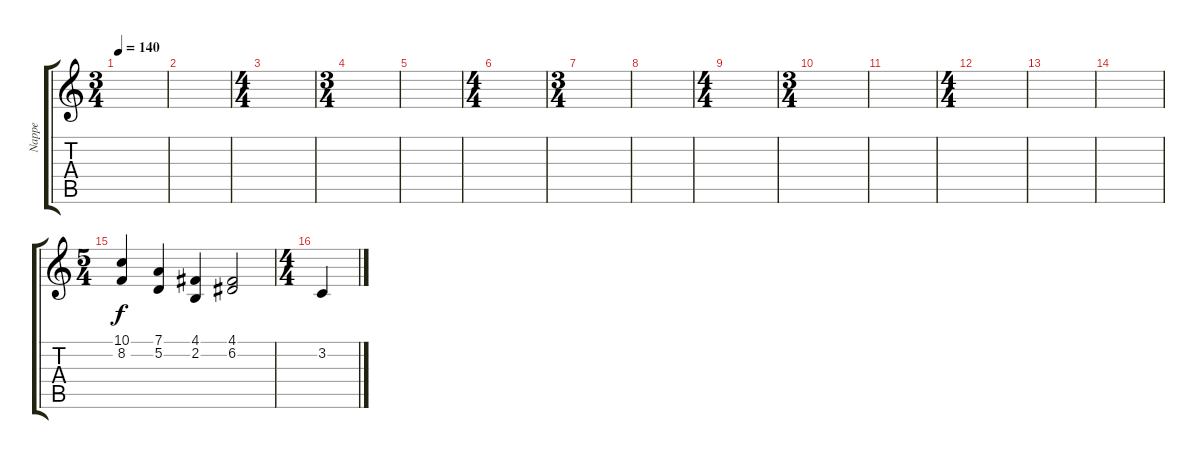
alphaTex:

\track ("Nappe" "Nappe") {instrument choiraahs}
\staff {score tabs}
\tuning (D4 A3 F3 C3 G2 C2) {hide}
\ts (3 4)
\tempo 140
\clef g2
\ks c
|
|
\ts (4 4)
|
\ts (3 4)
|
|
\ts (4 4)
|
\ts (3 4)
|
|
\ts (4 4)
|
\ts (3 4)
|
|
\ts (4 4)
|
|
|
\ts (5 4)
(10.1 8.2).4 (7.1 5.2).4 (4.1 2.2).4 (4.1 6.2).2 |
\ts (4 4)
3.2.4
